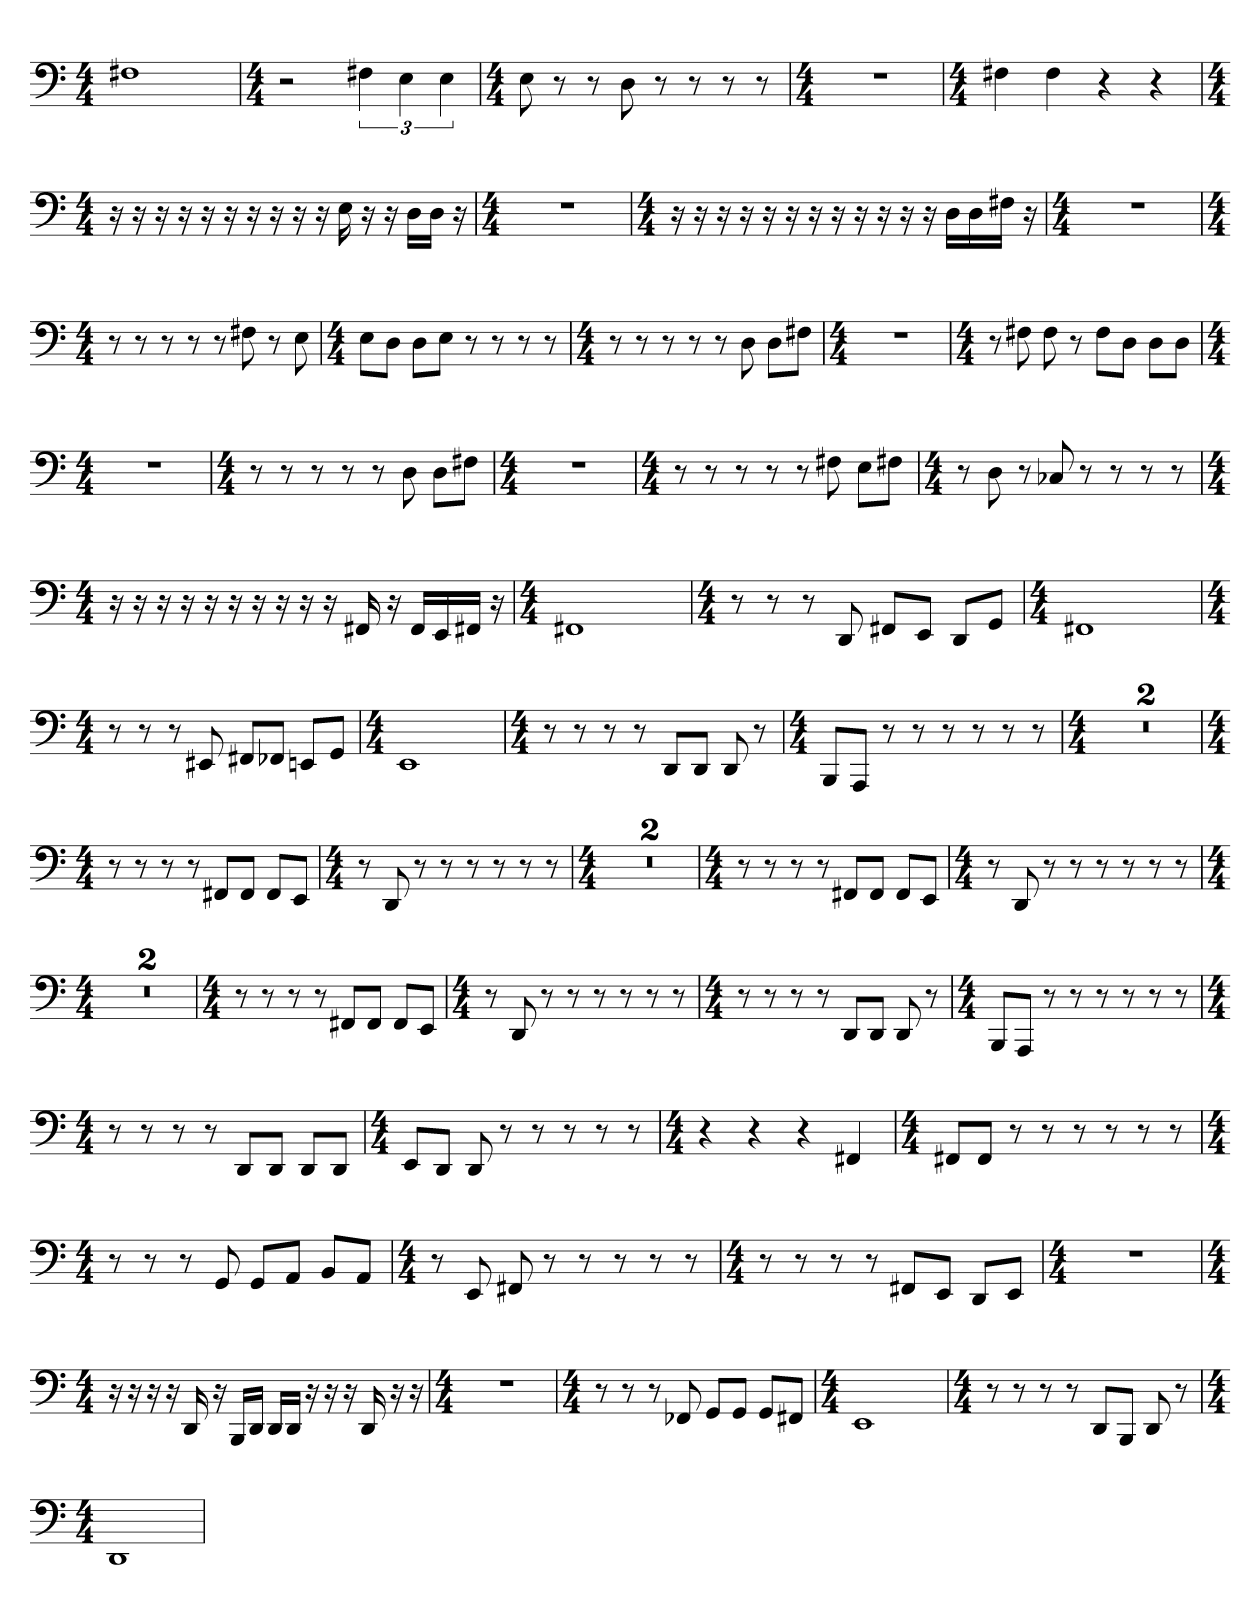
**kern
*part1
*staff1
*M4/4
=
1F#X
=
*M4/4
2r
6F#X
6E
6E
=
*M4/4
8E
8r
8r
8D
8r
8r
8r
8r
=
*M4/4
1r
=
*M4/4
4F#X
4F#
4r
4r
=
*M4/4
16r
16r
16r
16r
16r
16r
16r
16r
16r
16r
16E
16r
16r
16DLL
16DJJ
16r
=
*M4/4
1r
=
*M4/4
16r
16r
16r
16r
16r
16r
16r
16r
16r
16r
16r
16r
16DLL
16D
16F#XJJ
16r
=
*M4/4
1r
=
*M4/4
8r
8r
8r
8r
8r
8F#X
8r
8E
=
*M4/4
8EL
8DJ
8DL
8EJ
8r
8r
8r
8r
=
*M4/4
8r
8r
8r
8r
8r
8D
8DL
8F#XJ
=
*M4/4
1r
=
*M4/4
8r
8F#X
8F#
8r
8F#L
8DJ
8DL
8DJ
=
*M4/4
1r
=
*M4/4
8r
8r
8r
8r
8r
8D
8DL
8F#XJ
=
*M4/4
1r
=
*M4/4
8r
8r
8r
8r
8r
8F#X
8EL
8F#XJ
=
*M4/4
8r
8D
8r
8C-X
8r
8r
8r
8r
=
*M4/4
16r
16r
16r
16r
16r
16r
16r
16r
16r
16r
16FF#X
16r
16FF#LL
16EE
16FF#XJJ
16r
=
*M4/4
1FF#X
=
*M4/4
8r
8r
8r
8DD
8FF#XL
8EEJ
8DDL
8GGJ
=
*M4/4
1FF#X
=
*M4/4
8r
8r
8r
8EE#X
8FF#XL
8FF-XJ
8EEnL
8GGJ
=
*M4/4
1EE
=
*M4/4
8r
8r
8r
8r
8DDL
8DDJ
8DD
8r
=
*M4/4
8BBBL
8AAAJ
8r
8r
8r
8r
8r
8r
=
*M4/4
1r
=
*M4/4
1r
=
*M4/4
8r
8r
8r
8r
8FF#XL
8FF#J
8FF#L
8EEJ
=
*M4/4
8r
8DD
8r
8r
8r
8r
8r
8r
=
*M4/4
1r
=
*M4/4
1r
=
*M4/4
8r
8r
8r
8r
8FF#XL
8FF#J
8FF#L
8EEJ
=
*M4/4
8r
8DD
8r
8r
8r
8r
8r
8r
=
*M4/4
1r
=
*M4/4
1r
=
*M4/4
8r
8r
8r
8r
8FF#XL
8FF#J
8FF#L
8EEJ
=
*M4/4
8r
8DD
8r
8r
8r
8r
8r
8r
=
*M4/4
8r
8r
8r
8r
8DDL
8DDJ
8DD
8r
=
*M4/4
8BBBL
8AAAJ
8r
8r
8r
8r
8r
8r
=
*M4/4
8r
8r
8r
8r
8DDL
8DDJ
8DDL
8DDJ
=
*M4/4
8EEL
8DDJ
8DD
8r
8r
8r
8r
8r
=
*M4/4
4r
4r
4r
4FF#X
=
*M4/4
8FF#XL
8FF#J
8r
8r
8r
8r
8r
8r
=
*M4/4
8r
8r
8r
8GG
8GGL
8AAJ
8BBL
8AAJ
=
*M4/4
8r
8EE
8FF#X
8r
8r
8r
8r
8r
=
*M4/4
8r
8r
8r
8r
8FF#XL
8EEJ
8DDL
8EEJ
=
*M4/4
1r
=
*M4/4
16r
16r
16r
16r
16DD
16r
16BBBLL
16DDJJ
16DDLL
16DDJJ
16r
16r
16r
16DD
16r
16r
=
*M4/4
1r
=
*M4/4
8r
8r
8r
8FF-X
8GGL
8GGJ
8GGL
8FF#XJ
=
*M4/4
1EE
=
*M4/4
8r
8r
8r
8r
8DDL
8BBBJ
8DD
8r
=
*M4/4
1DD
=
*-
